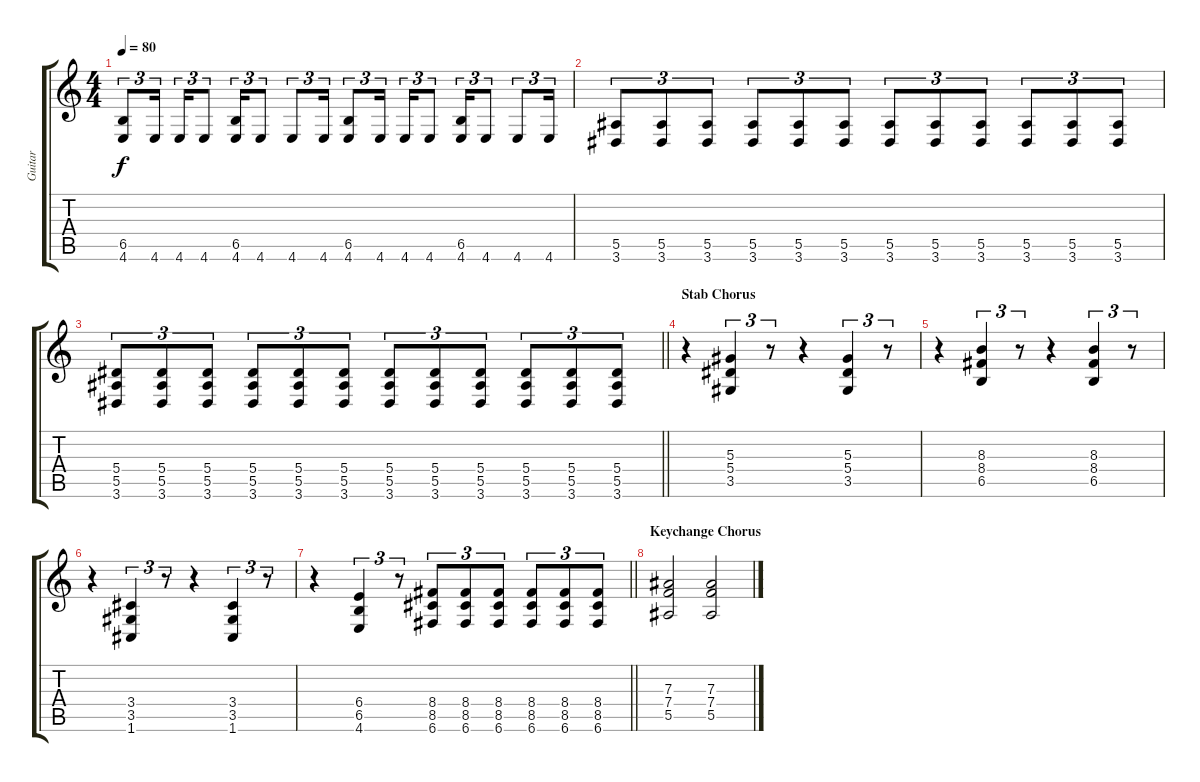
\track ("Guitar" "Guitar") {instrument distortionguitar}
\staff {score tabs}
\tuning (C4 G3 Eb3 Bb2 F2 C2) {hide}
\ts (4 4)
\tempo 80
\clef g2
\ks c
(6.5 4.6).8{tu (3 2) dy f} 4.6.16{tu (3 2) beam splitsecondary} 4.6.16{tu (3 2)} 4.6.8{tu (3 2)} (6.5 4.6).16{tu (3 2)} 4.6.8{tu (3 2)} 4.6.8{tu (3 2)} 4.6.16{tu (3 2)} (6.5 4.6).8{tu (3 2)} 4.6.16{tu (3 2) beam splitsecondary} 4.6.16{tu (3 2)} 4.6.8{tu (3 2)} (6.5 4.6).16{tu (3 2)} 4.6.8{tu (3 2)} 4.6.8{tu (3 2)} 4.6.16{tu (3 2)} |
(5.5 3.6).8{tu (3 2)} (5.5 3.6).8{tu (3 2)} (5.5 3.6).8{tu (3 2)} (5.5 3.6).8{tu (3 2)} (5.5 3.6).8{tu (3 2)} (5.5 3.6).8{tu (3 2)} (5.5 3.6).8{tu (3 2)} (5.5 3.6).8{tu (3 2)} (5.5 3.6).8{tu (3 2)} (5.5 3.6).8{tu (3 2)} (5.5 3.6).8{tu (3 2)} (5.5 3.6).8{tu (3 2)} |
\barLineRight lightlight
(5.4 5.5 3.6).8{tu (3 2)} (5.4 5.5 3.6).8{tu (3 2)} (5.4 5.5 3.6).8{tu (3 2)} (5.4 5.5 3.6).8{tu (3 2)} (5.4 5.5 3.6).8{tu (3 2)} (5.4 5.5 3.6).8{tu (3 2)} (5.4 5.5 3.6).8{tu (3 2)} (5.4 5.5 3.6).8{tu (3 2)} (5.4 5.5 3.6).8{tu (3 2)} (5.4 5.5 3.6).8{tu (3 2)} (5.4 5.5 3.6).8{tu (3 2)} (5.4 5.5 3.6).8{tu (3 2)} |
\section ("" "Stab Chorus")
r.4 (5.3 5.4 3.5).4{tu (3 2)} r.8{tu (3 2)} r.4 (5.3 5.4 3.5).4{tu (3 2)} r.8{tu (3 2)} |
r.4 (8.3 8.4 6.5).4{tu (3 2)} r.8{tu (3 2)} r.4 (8.3 8.4 6.5).4{tu (3 2)} r.8{tu (3 2)} |
r.4 (3.4 3.5 1.6).4{tu (3 2)} r.8{tu (3 2)} r.4 (3.4 3.5 1.6).4{tu (3 2)} r.8{tu (3 2)} |
\barLineRight lightlight
r.4 (6.4 6.5 4.6).4{tu (3 2)} r.8{tu (3 2)} (8.4 8.5 6.6).8{tu (3 2)} (8.4 8.5 6.6).8{tu (3 2)} (8.4 8.5 6.6).8{tu (3 2)} (8.4 8.5 6.6).8{tu (3 2)} (8.4 8.5 6.6).8{tu (3 2)} (8.4 8.5 6.6).8{tu (3 2)} |
\section ("" "Keychange Chorus")
(7.3 7.4 5.5).2 (7.3 7.4 5.5).2
